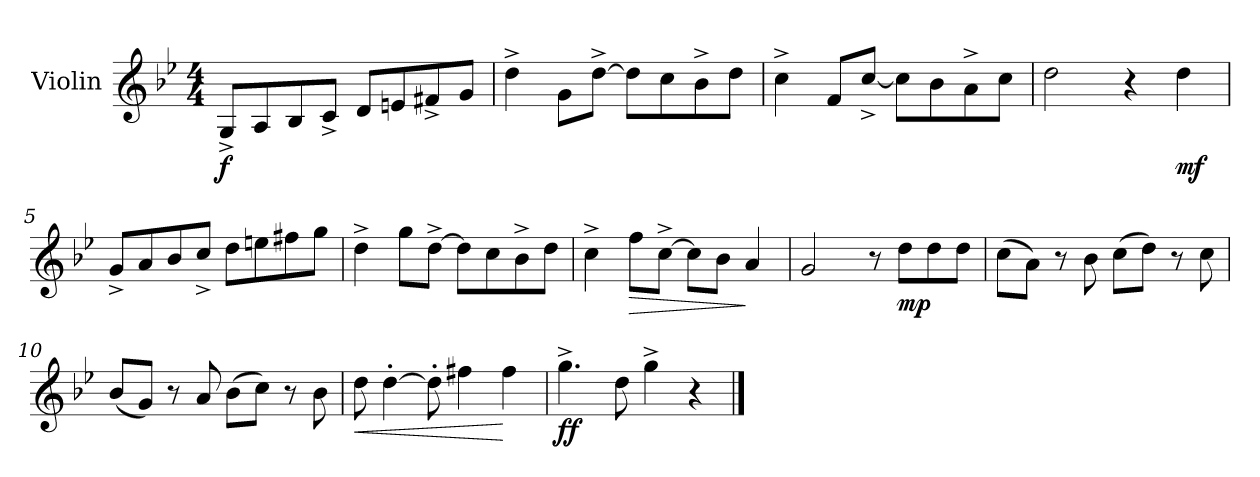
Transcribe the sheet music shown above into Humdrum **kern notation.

**kern	**dynam
*part1	*part1
*staff1	*staff1
*I"Violin	*
*I'Vln.	*
!!LO:PB:g=z
*clefG2	*
*k[b-e-]	*
*B-:	*
*M4/4	*
=1	=1
8G^i/L	f
8Ai/	.
8B-i/	.
8c^i/J	.
8di/L	.
8eni/	.
8f#X^i/	.
8gi/J	.
=2	=2
4dd^i\	.
8gi\L	.
[>8dd^i\J	.
8ddi\L]	.
8cci\	.
8b-^i\	.
8ddi\J	.
=3	=3
4cc^i\	.
8fi/L	.
[<8cc^i/J	.
8cci\L]	.
8b-i\	.
8a^i\	.
8cci\J	.
=4	=4
2ddi\	.
4r	.
4ddi\	mf
!!LO:LB:g=z
=5	=5
8g^i/L	.
8ai/	.
8b-i/	.
8cc^i/J	.
8ddi\L	.
8eeni\	.
8ff#Xi\	.
8ggi\J	.
=6	=6
4dd^i\	.
8ggi\L	.
[>8dd^i\J	.
8ddi\L]	.
8cci\	.
8b-^i\	.
8ddi\J	.
=7	=7
4cc^i\	.
!	!LO:HP:b
8ffi\L	>
[>8cc^i\J	.
8cci\L]	.
8b-i\J	.
4ai/	]
=8	=8
2gi/	.
8r	.
8ddi\L	mp
8ddi\	.
8ddi\J	.
!!LO:LB:g=z
=9	=9
(8cci\L	.
8ai\J)	.
8r	.
8b-i\	.
(8cci\L	.
8ddi\J)	.
8r	.
8cci\	.
=10	=10
(8b-i/L	.
8gi/J)	.
8r	.
8ai/	.
(8b-i\L	.
8cci\J)	.
8r	.
8b-i\	.
=11	=11
!	!LO:HP:b
8ddi\	<
[>4dd'i\	.
8dd'i\]	.
4ff#Xi\	.
4ff#i\	[
=12	=12
4.gg^i\	ff
8ddi\	.
4gg^i\	.
4r	.
==	==
*-	*-
